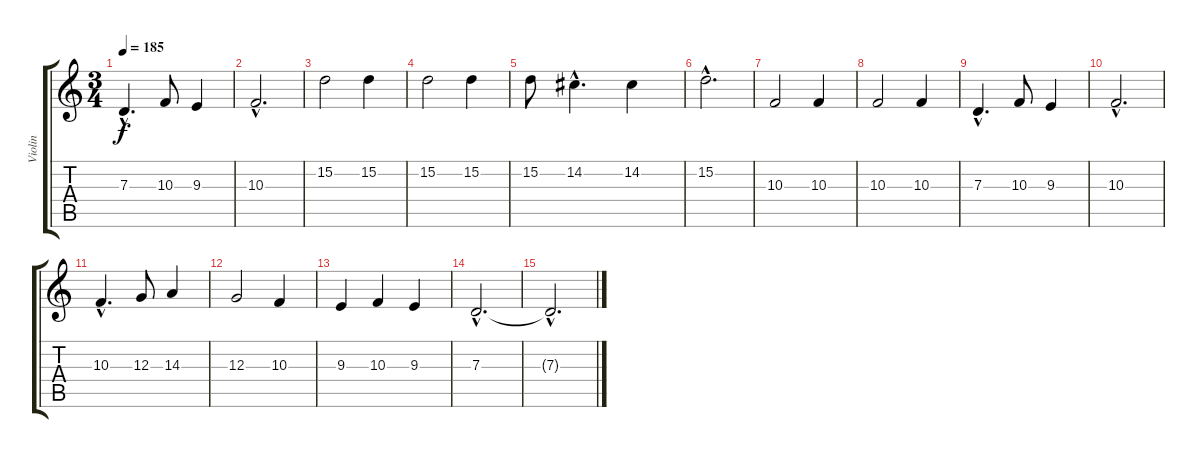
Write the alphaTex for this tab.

\track ("Violin" "Violin") {instrument violin}
\staff {score tabs}
\tuning (E4 B3 G3 D3 A2 E2) {hide}
\ts (3 4)
\tempo 185
\clef g2
\ks c
7.3{hac}.4{d dy f} 10.3.8 9.3.4 |
10.3{hac}.2{d} |
15.2.2 15.2.4 |
15.2.2 15.2.4 |
15.2.8 14.2{hac}.4{d} 14.2.4 |
15.2{hac}.2{d} |
10.3.2 10.3.4 |
10.3.2 10.3.4 |
7.3{hac}.4{d} 10.3.8 9.3.4 |
10.3{hac}.2{d} |
10.3{hac}.4{d} 12.3.8 14.3.4 |
12.3.2 10.3.4 |
9.3.4 10.3.4 9.3.4 |
7.3{hac}.2{d} |
7.3{hac t}.2{d}
